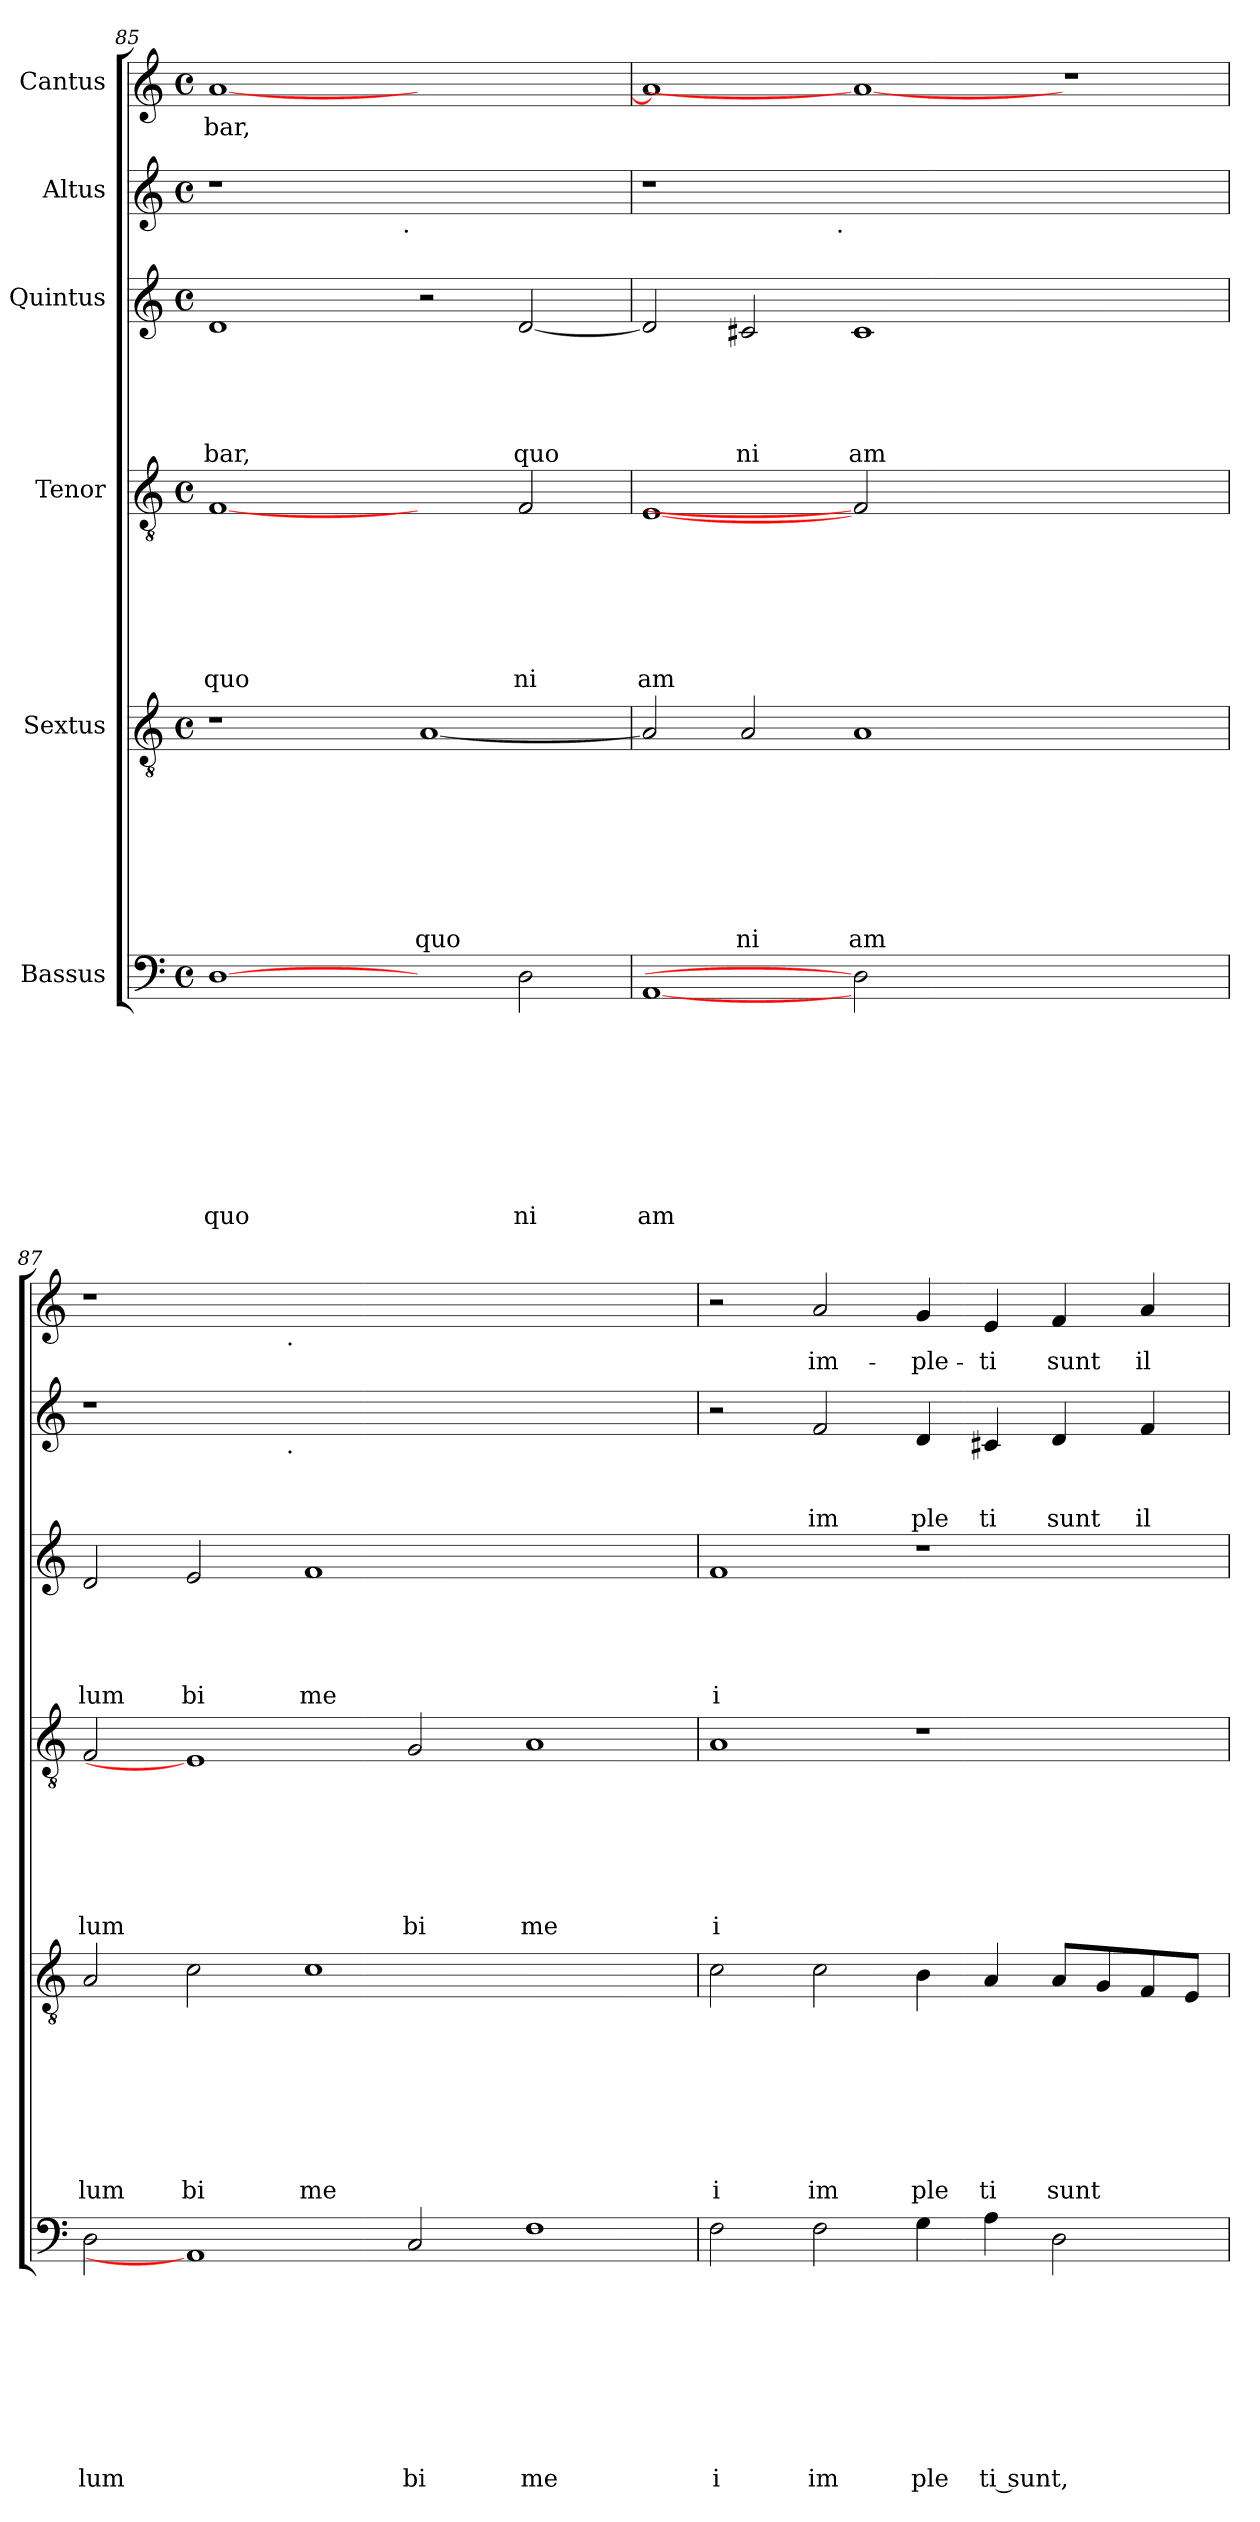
**kern	**text	**text	**text	**text	**text	**text	**text	**text	**text	**kern	**text	**text	**text	**text	**text	**text	**text	**text	**kern	**text	**text	**text	**text	**text	**text	**text	**kern	**text	**text	**text	**text	**text	**kern	**text	**text	**text	**kern	**text
*part6	*part6	*part6	*part6	*part6	*part6	*part6	*part6	*part6	*part6	*part5	*part5	*part5	*part5	*part5	*part5	*part5	*part5	*part5	*part4	*part4	*part4	*part4	*part4	*part4	*part4	*part4	*part3	*part3	*part3	*part3	*part3	*part3	*part2	*part2	*part2	*part2	*part1	*part1
*staff6	*staff6	*staff6	*staff6	*staff6	*staff6	*staff6	*staff6	*staff6	*staff6	*staff5	*staff5	*staff5	*staff5	*staff5	*staff5	*staff5	*staff5	*staff5	*staff4	*staff4	*staff4	*staff4	*staff4	*staff4	*staff4	*staff4	*staff3	*staff3	*staff3	*staff3	*staff3	*staff3	*staff2	*staff2	*staff2	*staff2	*staff1	*staff1
*I"Bassus	*	*	*	*	*	*	*	*	*	*I"Sextus	*	*	*	*	*	*	*	*	*I"Tenor	*	*	*	*	*	*	*	*I"Quintus	*	*	*	*	*	*I"Altus	*	*	*	*I"Cantus	*
*clefF4	*	*	*	*	*	*	*	*	*	*clefGv2	*	*	*	*	*	*	*	*	*clefGv2	*	*	*	*	*	*	*	*clefG2	*	*	*	*	*	*clefG2	*	*	*	*clefG2	*
*k[]	*	*	*	*	*	*	*	*	*	*k[]	*	*	*	*	*	*	*	*	*k[]	*	*	*	*	*	*	*	*k[]	*	*	*	*	*	*k[]	*	*	*	*k[]	*
*C:	*	*	*	*	*	*	*	*	*	*C:	*	*	*	*	*	*	*	*	*C:	*	*	*	*	*	*	*	*C:	*	*	*	*	*	*C:	*	*	*	*C:	*
*M4/4	*	*	*	*	*	*	*	*	*	*M4/4	*	*	*	*	*	*	*	*	*M4/4	*	*	*	*	*	*	*	*M4/4	*	*	*	*	*	*M4/4	*	*	*	*M4/4	*
*met(c)	*	*	*	*	*	*	*	*	*	*met(c)	*	*	*	*	*	*	*	*	*met(c)	*	*	*	*	*	*	*	*met(c)	*	*	*	*	*	*met(c)	*	*	*	*met(c)	*
=85	=85	=85	=85	=85	=85	=85	=85	=85	=85	=85	=85	=85	=85	=85	=85	=85	=85	=85	=85	=85	=85	=85	=85	=85	=85	=85	=85	=85	=85	=85	=85	=85	=85	=85	=85	=85	=85	=85
!	!	!	!	!	!	!	!	!	!LO:LY:b	!	!	!	!	!	!	!	!	!	!	!	!	!	!	!	!	!LO:LY:b	!	!	!	!	!	!LO:LY:b	!	!	!	!	!	!LO:LY:b
*	*	*	*	*	*	*	*	*	*	*	*	*	*	*	*	*	*	*	*	*	*	*	*	*	*	*	*	*	*	*	*	*	*^	*	*	*	*	*
[1D	.	.	.	.	.	.	.	.	quo	1r	.	.	.	.	.	.	.	.	[1F	.	.	.	.	.	.	quo	1d	.	.	.	.	bar,	1r	2ryy	.	.	.	[<1a	-bar,
.	.	.	.	.	.	.	.	.	.	.	.	.	.	.	.	.	.	.	.	.	.	.	.	.	.	.	.	.	.	.	.	.	.	4...ryy	.	.	.	.	.
!	!	!	!	!	!	!	!	!	!	!	!	!	!	!	!	!	!	!	!	!	!	!	!	!	!	!	!	!	!	!	!	!	!	!LO:TX:b:t=.	!	!	!	!	!
.	.	.	.	.	.	.	.	.	.	.	.	.	.	.	.	.	.	.	.	.	.	.	.	.	.	.	.	.	.	.	.	.	.	1ryy	.	.	.	.	.
!	!	!	!	!	!	!	!	!	!	!	!	!	!	!	!	!	!	!LO:LY:b	!	!	!	!	!	!	!	!	!	!	!	!	!	!	!	!	!	!	!	!	!
2ryy	.	.	.	.	.	.	.	.	.	[<1A	.	.	.	.	.	.	.	quo	2ryy	.	.	.	.	.	.	.	2r	.	.	.	.	.	1ryy	.	.	.	.	1ryy	.
!	!	!	!	!	!	!	!	!	!LO:LY:b	!	!	!	!	!	!	!	!	!	!	!	!	!	!	!	!	!LO:LY:b	!	!	!	!	!	!LO:LY:b	!	!	!	!	!	!	!
2D\	.	.	.	.	.	.	.	.	ni	.	.	.	.	.	.	.	.	.	2F/	.	.	.	.	.	.	ni	[<2d/	.	.	.	.	quo	.	.	.	.	.	.	.
.	.	.	.	.	.	.	.	.	.	.	.	.	.	.	.	.	.	.	.	.	.	.	.	.	.	.	.	.	.	.	.	.	.	32ryy	.	.	.	.	.
=86	=86	=86	=86	=86	=86	=86	=86	=86	=86	=86	=86	=86	=86	=86	=86	=86	=86	=86	=86	=86	=86	=86	=86	=86	=86	=86	=86	=86	=86	=86	=86	=86	=86	=86	=86	=86	=86	=86	=86
!	!	!	!	!	!	!	!	!	!LO:LY:b	!	!	!	!	!	!	!	!	!	!	!	!	!	!	!	!	!LO:LY:b	!	!	!	!	!	!	!	!	!	!	!	!	!
[1AA	.	.	.	.	.	.	.	.	am	2A/]	.	.	.	.	.	.	.	.	[1E	.	.	.	.	.	.	am	2d/]	.	.	.	.	.	1r	2ryy	.	.	.	1a]	.
!	!	!	!	!	!	!	!	!	!	!	!	!	!	!	!	!	!	!LO:LY:b	!	!	!	!	!	!	!	!	!	!	!	!	!	!LO:LY:b	!	!	!	!	!	!	!
.	.	.	.	.	.	.	.	.	.	2A/	.	.	.	.	.	.	.	ni	.	.	.	.	.	.	.	.	2c#X/	.	.	.	.	ni	.	4...ryy	.	.	.	.	.
!	!	!	!	!	!	!	!	!	!	!	!	!	!	!	!	!	!	!	!	!	!	!	!	!	!	!	!	!	!	!	!	!	!	!LO:TX:b:t=.	!	!	!	!	!
.	.	.	.	.	.	.	.	.	.	.	.	.	.	.	.	.	.	.	.	.	.	.	.	.	.	.	.	.	.	.	.	.	.	1ryy	.	.	.	.	.
!	!	!	!	!	!	!	!	!	!	!	!	!	!	!	!	!	!	!LO:LY:b	!	!	!	!	!	!	!	!	!	!	!	!	!	!LO:LY:b	!	!	!	!	!	!	!
2D]	.	.	.	.	.	.	.	.	.	1A	.	.	.	.	.	.	.	am	2F]	.	.	.	.	.	.	.	1c#	.	.	.	.	am	0ryy	.	.	.	.	1a_	.
1.ryy	.	.	.	.	.	.	.	.	.	.	.	.	.	.	.	.	.	.	1.ryy	.	.	.	.	.	.	.	.	.	.	.	.	.	.	.	.	.	.	.	.
.	.	.	.	.	.	.	.	.	.	.	.	.	.	.	.	.	.	.	.	.	.	.	.	.	.	.	.	.	.	.	.	.	.	1ryy	.	.	.	.	.
.	.	.	.	.	.	.	.	.	.	1ryy	.	.	.	.	.	.	.	.	.	.	.	.	.	.	.	.	1ryy	.	.	.	.	.	.	.	.	.	.	1r	.
.	.	.	.	.	.	.	.	.	.	.	.	.	.	.	.	.	.	.	.	.	.	.	.	.	.	.	.	.	.	.	.	.	.	32ryy	.	.	.	.	.
=87	=87	=87	=87	=87	=87	=87	=87	=87	=87	=87	=87	=87	=87	=87	=87	=87	=87	=87	=87	=87	=87	=87	=87	=87	=87	=87	=87	=87	=87	=87	=87	=87	=87	=87	=87	=87	=87	=87	=87
!	!	!	!	!	!	!	!	!	!LO:LY:b	!	!	!	!	!	!	!	!	!LO:LY:b	!	!	!	!	!	!	!	!LO:LY:b	!	!	!	!	!	!LO:LY:b	!	!	!	!	!	!	!
*	*	*	*	*	*	*	*	*	*	*	*	*	*	*	*	*	*	*	*	*	*	*	*	*	*	*	*	*	*	*	*	*	*	*	*	*	*	*^	*
2D\	.	.	.	.	.	.	.	.	lum	2A/	.	.	.	.	.	.	.	lum	2F/	.	.	.	.	.	.	lum	2d/	.	.	.	.	lum	1r	2ryy	.	.	.	1r	2ryy	.
!	!	!	!	!	!	!	!	!	!	!	!	!	!	!	!	!	!	!LO:LY:b	!	!	!	!	!	!	!	!	!	!	!	!	!	!LO:LY:b	!	!	!	!	!	!	!	!
1AA]	.	.	.	.	.	.	.	.	.	2c\	.	.	.	.	.	.	.	bi	1E]	.	.	.	.	.	.	.	2e/	.	.	.	.	bi	.	4...ryy	.	.	.	.	4...ryy	.
!	!	!	!	!	!	!	!	!	!	!	!	!	!	!	!	!	!	!	!	!	!	!	!	!	!	!	!	!	!	!	!	!	!	!	!	!	!	!	!LO:TX:b:t=.	!
!	!	!	!	!	!	!	!	!	!	!	!	!	!	!	!	!	!	!	!	!	!	!	!	!	!	!	!	!	!	!	!	!	!	!LO:TX:b:t=.	!	!	!	!	!	!
.	.	.	.	.	.	.	.	.	.	.	.	.	.	.	.	.	.	.	.	.	.	.	.	.	.	.	.	.	.	.	.	.	.	1ryy	.	.	.	.	1ryy	.
!	!	!	!	!	!	!	!	!	!	!	!	!	!	!	!	!	!	!LO:LY:b	!	!	!	!	!	!	!	!	!	!	!	!	!	!LO:LY:b	!	!	!	!	!	!	!	!
.	.	.	.	.	.	.	.	.	.	1c	.	.	.	.	.	.	.	me	.	.	.	.	.	.	.	.	1f	.	.	.	.	me	0ryy	.	.	.	.	0ryy	.	.
!	!	!	!	!	!	!	!	!	!LO:LY:b	!	!	!	!	!	!	!	!	!	!	!	!	!	!	!	!	!LO:LY:b	!	!	!	!	!	!	!	!	!	!	!	!	!	!
2C/	.	.	.	.	.	.	.	.	bi	.	.	.	.	.	.	.	.	.	2G/	.	.	.	.	.	.	bi	.	.	.	.	.	.	.	.	.	.	.	.	.	.
.	.	.	.	.	.	.	.	.	.	.	.	.	.	.	.	.	.	.	.	.	.	.	.	.	.	.	.	.	.	.	.	.	.	1ryy	.	.	.	.	1ryy	.
!	!	!	!	!	!	!	!	!	!LO:LY:b	!	!	!	!	!	!	!	!	!	!	!	!	!	!	!	!	!LO:LY:b	!	!	!	!	!	!	!	!	!	!	!	!	!	!
1F	.	.	.	.	.	.	.	.	me	1ryy	.	.	.	.	.	.	.	.	1A	.	.	.	.	.	.	me	1ryy	.	.	.	.	.	.	.	.	.	.	.	.	.
.	.	.	.	.	.	.	.	.	.	.	.	.	.	.	.	.	.	.	.	.	.	.	.	.	.	.	.	.	.	.	.	.	.	32ryy	.	.	.	.	32ryy	.
=88	=88	=88	=88	=88	=88	=88	=88	=88	=88	=88	=88	=88	=88	=88	=88	=88	=88	=88	=88	=88	=88	=88	=88	=88	=88	=88	=88	=88	=88	=88	=88	=88	=88	=88	=88	=88	=88	=88	=88	=88
!	!	!	!	!	!	!	!	!	!LO:LY:b	!	!	!	!	!	!	!	!	!LO:LY:b	!	!	!	!	!	!	!	!LO:LY:b	!	!	!	!	!	!LO:LY:b	!	!	!	!	!	!	!	!
*	*	*	*	*	*	*	*	*	*	*	*	*	*	*	*	*	*	*	*	*	*	*	*	*	*	*	*	*	*	*	*	*	*v	*v	*	*	*	*	*	*
*	*	*	*	*	*	*	*	*	*	*	*	*	*	*	*	*	*	*	*	*	*	*	*	*	*	*	*	*	*	*	*	*	*	*	*	*	*v	*v	*
2F\	.	.	.	.	.	.	.	.	i	2c\	.	.	.	.	.	.	.	i	1A	.	.	.	.	.	.	i	1f	.	.	.	.	i	2r	.	.	.	2r	.
!	!	!	!	!	!	!	!	!	!LO:LY:b	!	!	!	!	!	!	!	!	!LO:LY:b	!	!	!	!	!	!	!	!	!	!	!	!	!	!	!	!	!	!LO:LY:b	!	!LO:LY:b
2F\	.	.	.	.	.	.	.	.	im	2c\	.	.	.	.	.	.	.	im	.	.	.	.	.	.	.	.	.	.	.	.	.	.	2f/	.	.	im	2a/	im-
!	!	!	!	!	!	!	!	!	!LO:LY:b	!	!	!	!	!	!	!	!	!LO:LY:b	!	!	!	!	!	!	!	!	!	!	!	!	!	!	!	!	!	!LO:LY:b	!	!LO:LY:b
4G\	.	.	.	.	.	.	.	.	ple	4B\	.	.	.	.	.	.	.	ple	1r	.	.	.	.	.	.	.	1r	.	.	.	.	.	4d/	.	.	ple	4g/	-ple-
!	!	!	!	!	!	!	!	!	!LO:LY:b	!	!	!	!	!	!	!	!	!LO:LY:b	!	!	!	!	!	!	!	!	!	!	!	!	!	!	!	!	!	!LO:LY:b	!	!LO:LY:b
4A\	.	.	.	.	.	.	.	.	ti sunt,	4A/	.	.	.	.	.	.	.	ti	.	.	.	.	.	.	.	.	.	.	.	.	.	.	4c#X/	.	.	ti	4e/	-ti
!	!	!	!	!	!	!	!	!	!	!	!	!	!	!	!	!	!	!LO:LY:b	!	!	!	!	!	!	!	!	!	!	!	!	!	!	!	!	!	!LO:LY:b	!	!LO:LY:b
2D\	.	.	.	.	.	.	.	.	.	8A/L	.	.	.	.	.	.	.	sunt	.	.	.	.	.	.	.	.	.	.	.	.	.	.	4d/	.	.	sunt	4f/	sunt
.	.	.	.	.	.	.	.	.	.	8G/	.	.	.	.	.	.	.	.	.	.	.	.	.	.	.	.	.	.	.	.	.	.	.	.	.	.	.	.
!	!	!	!	!	!	!	!	!	!	!	!	!	!	!	!	!	!	!	!	!	!	!	!	!	!	!	!	!	!	!	!	!	!	!	!	!LO:LY:b	!	!LO:LY:b
.	.	.	.	.	.	.	.	.	.	8F/	.	.	.	.	.	.	.	.	.	.	.	.	.	.	.	.	.	.	.	.	.	.	4f/	.	.	il	4a/	il-
.	.	.	.	.	.	.	.	.	.	8E/J	.	.	.	.	.	.	.	.	.	.	.	.	.	.	.	.	.	.	.	.	.	.	.	.	.	.	.	.
=	=	=	=	=	=	=	=	=	=	=	=	=	=	=	=	=	=	=	=	=	=	=	=	=	=	=	=	=	=	=	=	=	=	=	=	=	=	=
*-	*-	*-	*-	*-	*-	*-	*-	*-	*-	*-	*-	*-	*-	*-	*-	*-	*-	*-	*-	*-	*-	*-	*-	*-	*-	*-	*-	*-	*-	*-	*-	*-	*-	*-	*-	*-	*-	*-
